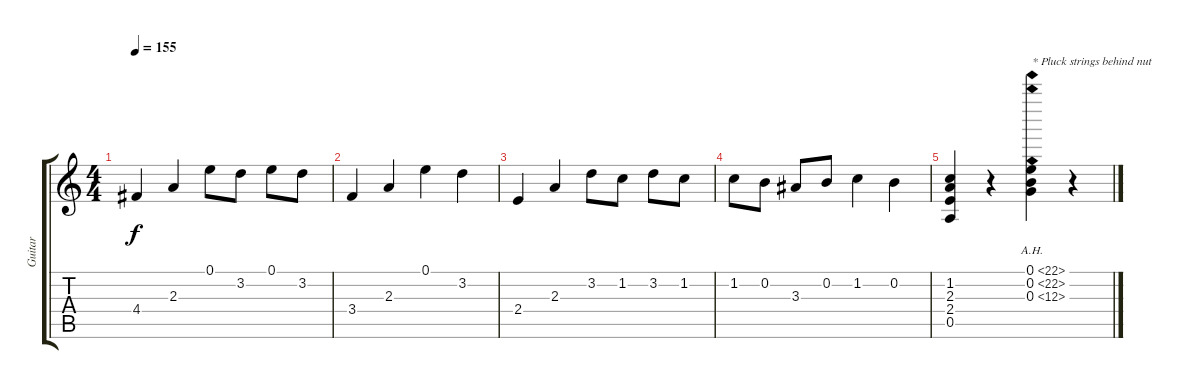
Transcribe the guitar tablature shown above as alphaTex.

\track ("Guitar" "Guitar") {instrument distortionguitar}
\staff {score tabs}
\tuning (E4 B3 G3 D3 A2 E2) {hide}
\ts (4 4)
\tempo 155
\clef g2
\ks c
4.4.4{dy f} 2.3.4 0.1.8 3.2.8 0.1.8 3.2.8 |
3.4.4 2.3.4 0.1.4 3.2.4 |
2.4.4 2.3.4 3.2.8 1.2.8 3.2.8 1.2.8 |
1.2.8 0.2.8 3.3.8 0.2.8 1.2.4 0.2.4 |
(1.2 2.3 2.4 0.5).4 r.4 (0.1{ah 22} 0.2{ah 22} 0.3{ah 12}).4{txt "* Pluck strings behind nut"} r.4
